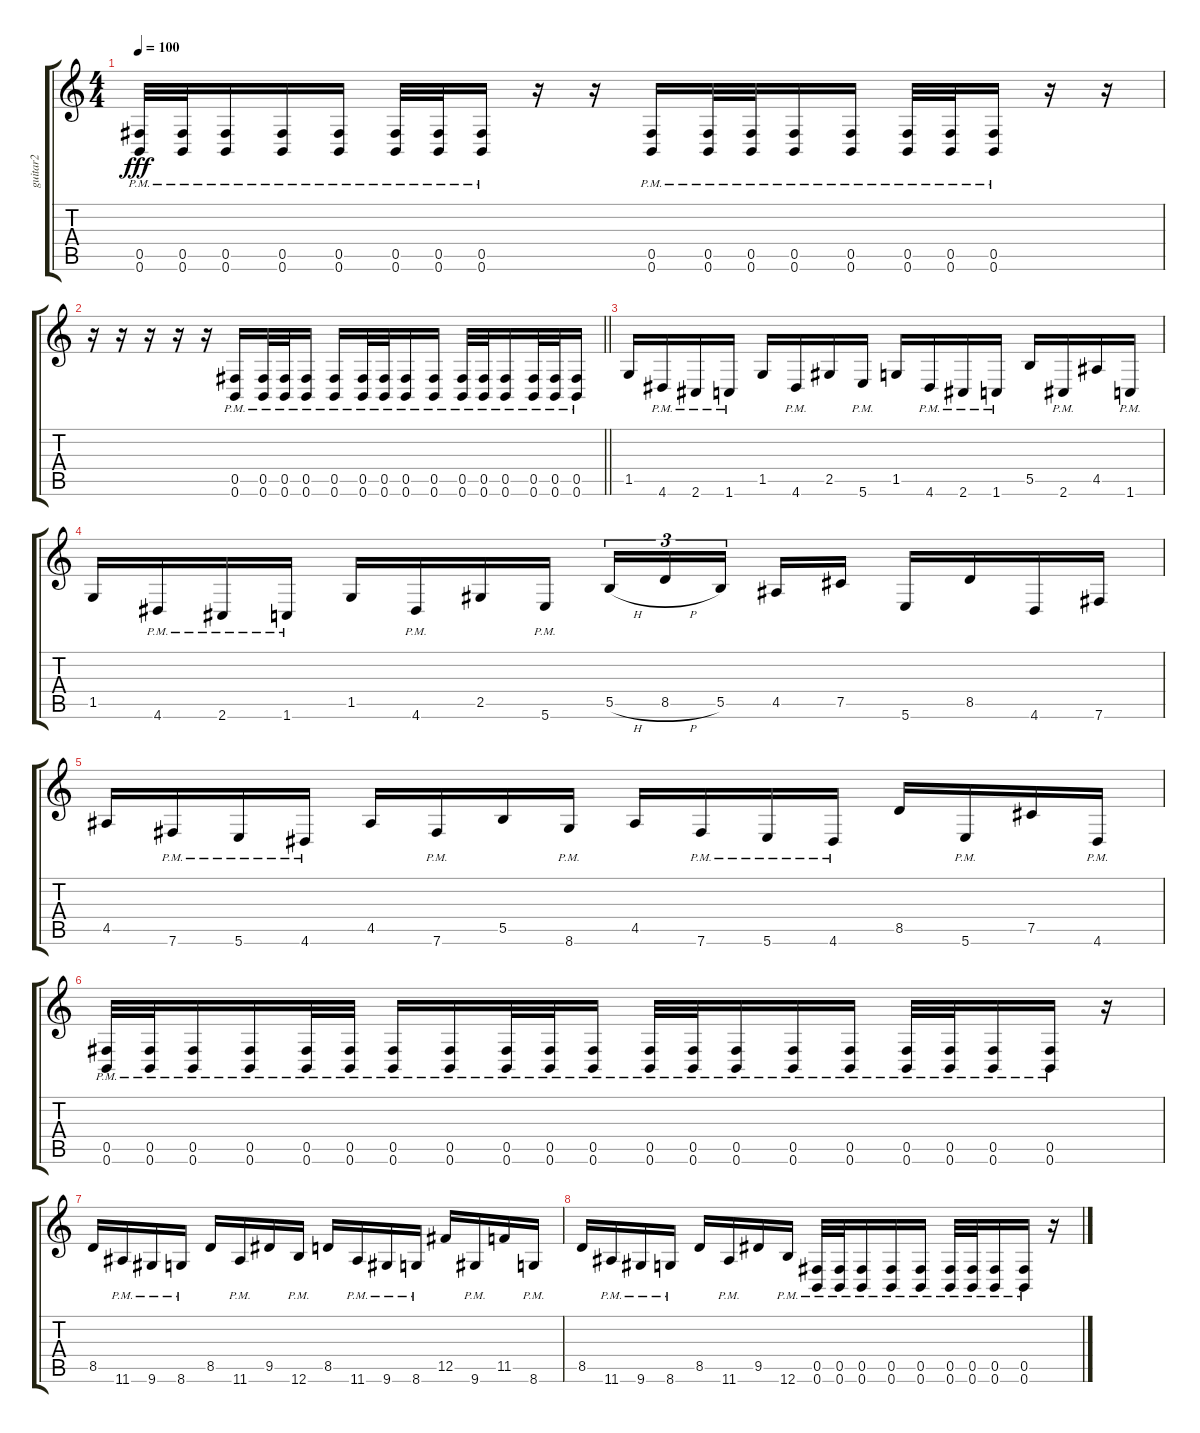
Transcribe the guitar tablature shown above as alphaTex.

\track ("guitar2" "guitar2") {instrument distortionguitar}
\staff {score tabs}
\tuning (Db4 Ab3 E3 B2 Gb2 B1) {hide}
\ts (4 4)
\tempo 100
\clef g2
\ks c
(0.5{pm} 0.6{pm}).32{dy fff} (0.5{pm} 0.6{pm}).32 (0.5{pm} 0.6{pm}).16 (0.5{pm} 0.6{pm}).16 (0.5{pm} 0.6{pm}).16 (0.5{pm} 0.6{pm}).32 (0.5{pm} 0.6{pm}).32 (0.5{pm} 0.6{pm}).16 r.16 r.16 (0.5{pm} 0.6{pm}).16 (0.5{pm} 0.6{pm}).32 (0.5{pm} 0.6{pm}).32 (0.5{pm} 0.6{pm}).16 (0.5{pm} 0.6{pm}).16 (0.5{pm} 0.6{pm}).32 (0.5{pm} 0.6{pm}).32 (0.5{pm} 0.6{pm}).16 r.16 r.16 |
\barLineRight lightlight
r.16 r.16 r.16 r.16 r.16 (0.5{pm} 0.6{pm}).16 (0.5{pm} 0.6{pm}).32 (0.5{pm} 0.6{pm}).32 (0.5{pm} 0.6{pm}).16 (0.5{pm} 0.6{pm}).16 (0.5{pm} 0.6{pm}).32 (0.5{pm} 0.6{pm}).32 (0.5{pm} 0.6{pm}).16 (0.5{pm} 0.6{pm}).16 (0.5{pm} 0.6{pm}).32 (0.5{pm} 0.6{pm}).32 (0.5{pm} 0.6{pm}).16 (0.5{pm} 0.6{pm}).32 (0.5{pm} 0.6{pm}).32 (0.5{pm} 0.6{pm}).16 |
\section ("" "")
1.5.16 4.6{pm}.16 2.6{pm}.16 1.6{pm}.16 1.5.16 4.6{pm}.16 2.5.16 5.6{pm}.16 1.5.16 4.6{pm}.16 2.6{pm}.16 1.6{pm}.16 5.5.16 2.6{pm}.16 4.5.16 1.6{pm}.16 |
1.5.16 4.6{pm}.16 2.6{pm}.16 1.6{pm}.16 1.5.16 4.6{pm}.16 2.5.16 5.6{pm}.16 5.5{h}.16{tu (3 2)} 8.5{h}.16{tu (3 2)} 5.5.16{tu (3 2) beam splitsecondary} 4.5.16 7.5.16 5.6.16 8.5.16 4.6.16 7.6.16 |
4.5.16 7.6{pm}.16 5.6{pm}.16 4.6{pm}.16 4.5.16 7.6{pm}.16 5.5.16 8.6{pm}.16 4.5.16 7.6{pm}.16 5.6{pm}.16 4.6{pm}.16 8.5.16 5.6{pm}.16 7.5.16 4.6{pm}.16 |
(0.5{pm} 0.6{pm}).32 (0.5{pm} 0.6{pm}).32 (0.5{pm} 0.6{pm}).16 (0.5{pm} 0.6{pm}).16 (0.5{pm} 0.6{pm}).32 (0.5{pm} 0.6{pm}).32 (0.5{pm} 0.6{pm}).16 (0.5{pm} 0.6{pm}).16 (0.5{pm} 0.6{pm}).32 (0.5{pm} 0.6{pm}).32 (0.5{pm} 0.6{pm}).16 (0.5{pm} 0.6{pm}).32 (0.5{pm} 0.6{pm}).32 (0.5{pm} 0.6{pm}).16 (0.5{pm} 0.6{pm}).16 (0.5{pm} 0.6{pm}).16 (0.5{pm} 0.6{pm}).32 (0.5{pm} 0.6{pm}).32 (0.5{pm} 0.6{pm}).16 (0.5{pm} 0.6{pm}).16 r.16 |
8.5.16 11.6{pm}.16 9.6{pm}.16 8.6{pm}.16 8.5.16 11.6{pm}.16 9.5.16 12.6{pm}.16 8.5.16 11.6{pm}.16 9.6{pm}.16 8.6{pm}.16 12.5.16 9.6{pm}.16 11.5.16 8.6{pm}.16 |
8.5.16 11.6{pm}.16 9.6{pm}.16 8.6{pm}.16 8.5.16 11.6{pm}.16 9.5.16 12.6{pm}.16 (0.5{pm} 0.6{pm}).32 (0.5{pm} 0.6{pm}).32 (0.5{pm} 0.6{pm}).16 (0.5{pm} 0.6{pm}).16 (0.5{pm} 0.6{pm}).16 (0.5{pm} 0.6{pm}).32 (0.5{pm} 0.6{pm}).32 (0.5{pm} 0.6{pm}).16 (0.5{pm} 0.6{pm}).16 r.16
